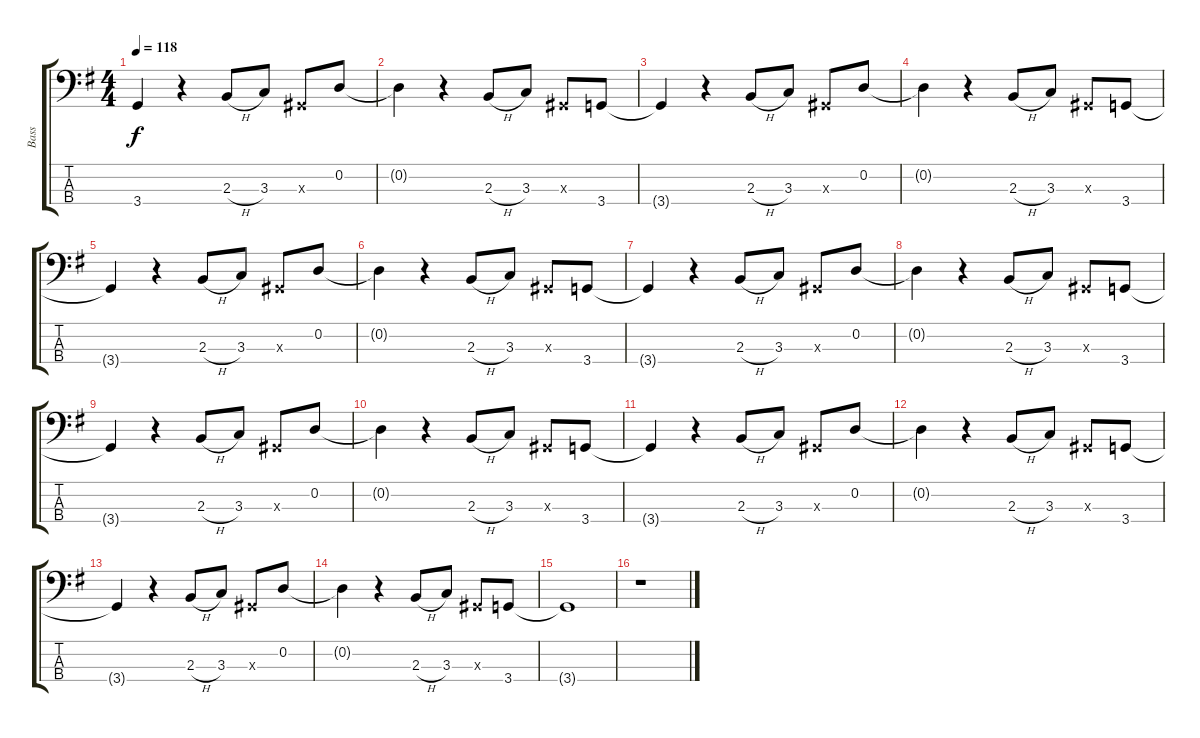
\track ("Bass" "Bass") {instrument fretlessbass}
\staff {score tabs}
\tuning (G2 D2 A1 E1) {hide}
\ts (4 4)
\tempo 118
\clef f4
\ks g
3.4{t}.4{dy f} r.4 2.3{h}.8 3.3.8 -1.3{x}.8 0.2.8 |
0.2{t}.4 r.4 2.3{h}.8 3.3.8 -1.3{x}.8 3.4.8 |
3.4{t}.4 r.4 2.3{h}.8 3.3.8 -1.3{x}.8 0.2.8 |
0.2{t}.4 r.4 2.3{h}.8 3.3.8 -1.3{x}.8 3.4.8 |
3.4{t}.4 r.4 2.3{h}.8 3.3.8 -1.3{x}.8 0.2.8 |
0.2{t}.4 r.4 2.3{h}.8 3.3.8 -1.3{x}.8 3.4.8 |
3.4{t}.4 r.4 2.3{h}.8 3.3.8 -1.3{x}.8 0.2.8 |
0.2{t}.4 r.4 2.3{h}.8 3.3.8 -1.3{x}.8 3.4.8 |
3.4{t}.4 r.4 2.3{h}.8 3.3.8 -1.3{x}.8 0.2.8 |
0.2{t}.4 r.4 2.3{h}.8 3.3.8 -1.3{x}.8 3.4.8 |
3.4{t}.4 r.4 2.3{h}.8 3.3.8 -1.3{x}.8 0.2.8 |
0.2{t}.4 r.4 2.3{h}.8 3.3.8 -1.3{x}.8 3.4.8 |
3.4{t}.4 r.4 2.3{h}.8 3.3.8 -1.3{x}.8 0.2.8 |
0.2{t}.4 r.4 2.3{h}.8 3.3.8 -1.3{x}.8 3.4.8 |
3.4{t}.1 |
r.1
